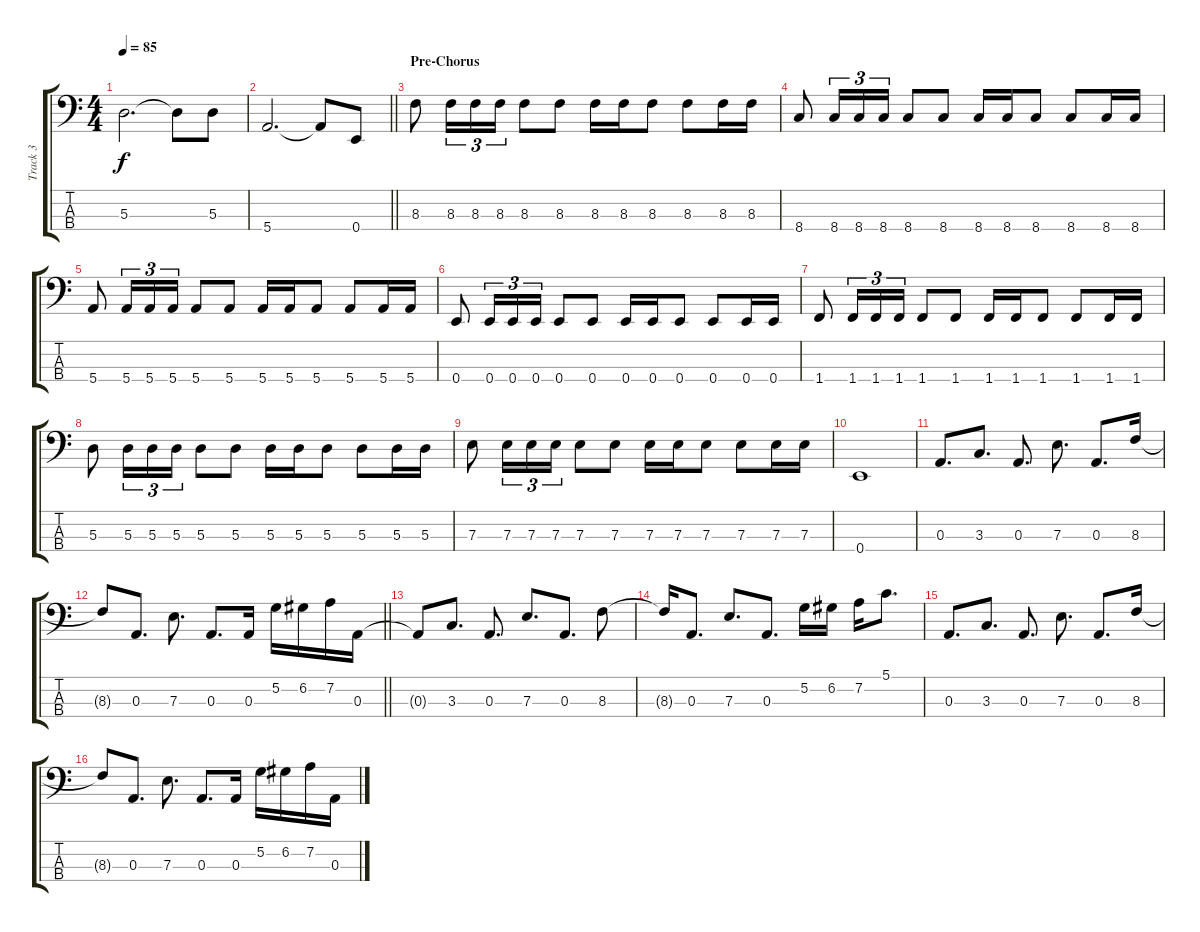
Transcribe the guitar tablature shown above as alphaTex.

\track ("Track 3" "Track 3") {instrument electricbassfinger}
\staff {score tabs}
\tuning (G2 D2 A1 E1) {hide}
\ts (4 4)
\tempo 85
\clef f4
\ks c
5.3.2{d dy f} 5.3{t}.8 5.3.8 |
\barLineRight lightlight
5.4.2{d} 5.4{t}.8 0.4.8 |
\section ("" "Pre-Chorus")
8.3.8 8.3.16{tu (3 2)} 8.3.16{tu (3 2)} 8.3.16{tu (3 2)} 8.3.8 8.3.8 8.3.16 8.3.16 8.3.8 8.3.8 8.3.16 8.3.16 |
8.4.8 8.4.16{tu (3 2)} 8.4.16{tu (3 2)} 8.4.16{tu (3 2)} 8.4.8 8.4.8 8.4.16 8.4.16 8.4.8 8.4.8 8.4.16 8.4.16 |
5.4.8 5.4.16{tu (3 2)} 5.4.16{tu (3 2)} 5.4.16{tu (3 2)} 5.4.8 5.4.8 5.4.16 5.4.16 5.4.8 5.4.8 5.4.16 5.4.16 |
0.4.8 0.4.16{tu (3 2)} 0.4.16{tu (3 2)} 0.4.16{tu (3 2)} 0.4.8 0.4.8 0.4.16 0.4.16 0.4.8 0.4.8 0.4.16 0.4.16 |
1.4.8 1.4.16{tu (3 2)} 1.4.16{tu (3 2)} 1.4.16{tu (3 2)} 1.4.8 1.4.8 1.4.16 1.4.16 1.4.8 1.4.8 1.4.16 1.4.16 |
5.3.8 5.3.16{tu (3 2)} 5.3.16{tu (3 2)} 5.3.16{tu (3 2)} 5.3.8 5.3.8 5.3.16 5.3.16 5.3.8 5.3.8 5.3.16 5.3.16 |
7.3.8 7.3.16{tu (3 2)} 7.3.16{tu (3 2)} 7.3.16{tu (3 2)} 7.3.8 7.3.8 7.3.16 7.3.16 7.3.8 7.3.8 7.3.16 7.3.16 |
0.4.1 |
0.3.8{d} 3.3.8{d} 0.3.8{d} 7.3.8{d} 0.3.8{d} 8.3.16 |
\barLineRight lightlight
8.3{t}.8 0.3.8{d} 7.3.8{d} 0.3.8{d} 0.3.16 5.2.16 6.2.16 7.2.16 0.3.16 |
\section ("" "")
0.3{t}.8 3.3.8{d} 0.3.8{d} 7.3.8{d} 0.3.8{d} 8.3.8 |
8.3{t}.16 0.3.8{d} 7.3.8{d} 0.3.8{d} 5.2.16 6.2.16 7.2.16 5.1.8{d} |
0.3.8{d} 3.3.8{d} 0.3.8{d} 7.3.8{d} 0.3.8{d} 8.3.16 |
8.3{t}.8 0.3.8{d} 7.3.8{d} 0.3.8{d} 0.3.16 5.2.16 6.2.16 7.2.16 0.3.16
